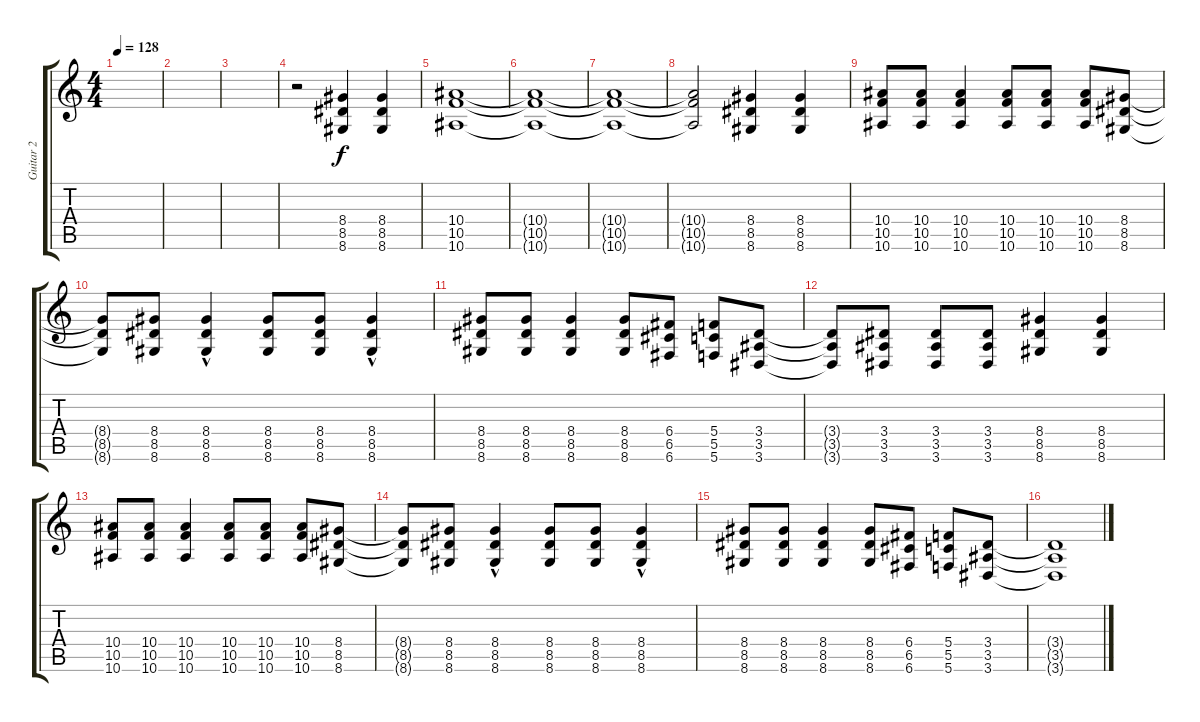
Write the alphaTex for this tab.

\track ("Guitar 2" "Guitar 2") {instrument distortionguitar}
\staff {score tabs}
\tuning (D4 A3 F3 C3 G2 C2) {hide}
\ts (4 4)
\tempo 128
\clef g2
\ks c
|
|
|
r.2 (8.4 8.5 8.6).4 (8.4 8.5 8.6).4 |
(10.4 10.5 10.6).1 |
(10.4{t} 10.5{t} 10.6{t}).1{volume 4} |
(10.4{t} 10.5{t} 10.6{t}).1 |
(10.4{t} 10.5{t} 10.6{t}).2 (8.4 8.5 8.6).4{volume 13} (8.4 8.5 8.6).4 |
(10.4 10.5 10.6).8 (10.4 10.5 10.6).8 (10.4 10.5 10.6).4 (10.4 10.5 10.6).8 (10.4 10.5 10.6).8 (10.4 10.5 10.6).8 (8.4 8.5 8.6).8 |
(8.4{t} 8.5{t} 8.6{t}).8 (8.4 8.5 8.6).8 (8.4 8.5{hac} 8.6).4 (8.4 8.5 8.6).8 (8.4 8.5 8.6).8 (8.4 8.5{hac} 8.6).4 |
(8.4 8.5 8.6).8 (8.4 8.5 8.6).8 (8.4 8.5 8.6).4 (8.4 8.5 8.6).8 (6.4 6.5 6.6).8 (5.4 5.5 5.6).8 (3.4 3.5 3.6).8 |
(3.4{t} 3.5{t} 3.6{t}).8 (3.4 3.5 3.6).8 (3.4 3.5 3.6).8 (3.4 3.5 3.6).8 (8.4 8.5 8.6).4 (8.4 8.5 8.6).4 |
(10.4 10.5 10.6).8 (10.4 10.5 10.6).8 (10.4 10.5 10.6).4 (10.4 10.5 10.6).8 (10.4 10.5 10.6).8 (10.4 10.5 10.6).8 (8.4 8.5 8.6).8 |
(8.4{t} 8.5{t} 8.6{t}).8 (8.4 8.5 8.6).8 (8.4 8.5{hac} 8.6).4 (8.4 8.5 8.6).8 (8.4 8.5 8.6).8 (8.4 8.5{hac} 8.6).4 |
(8.4 8.5 8.6).8 (8.4 8.5 8.6).8 (8.4 8.5 8.6).4 (8.4 8.5 8.6).8 (6.4 6.5 6.6).8 (5.4 5.5 5.6).8 (3.4 3.5 3.6).8 |
(3.4{t} 3.5{t} 3.6{t}).1
